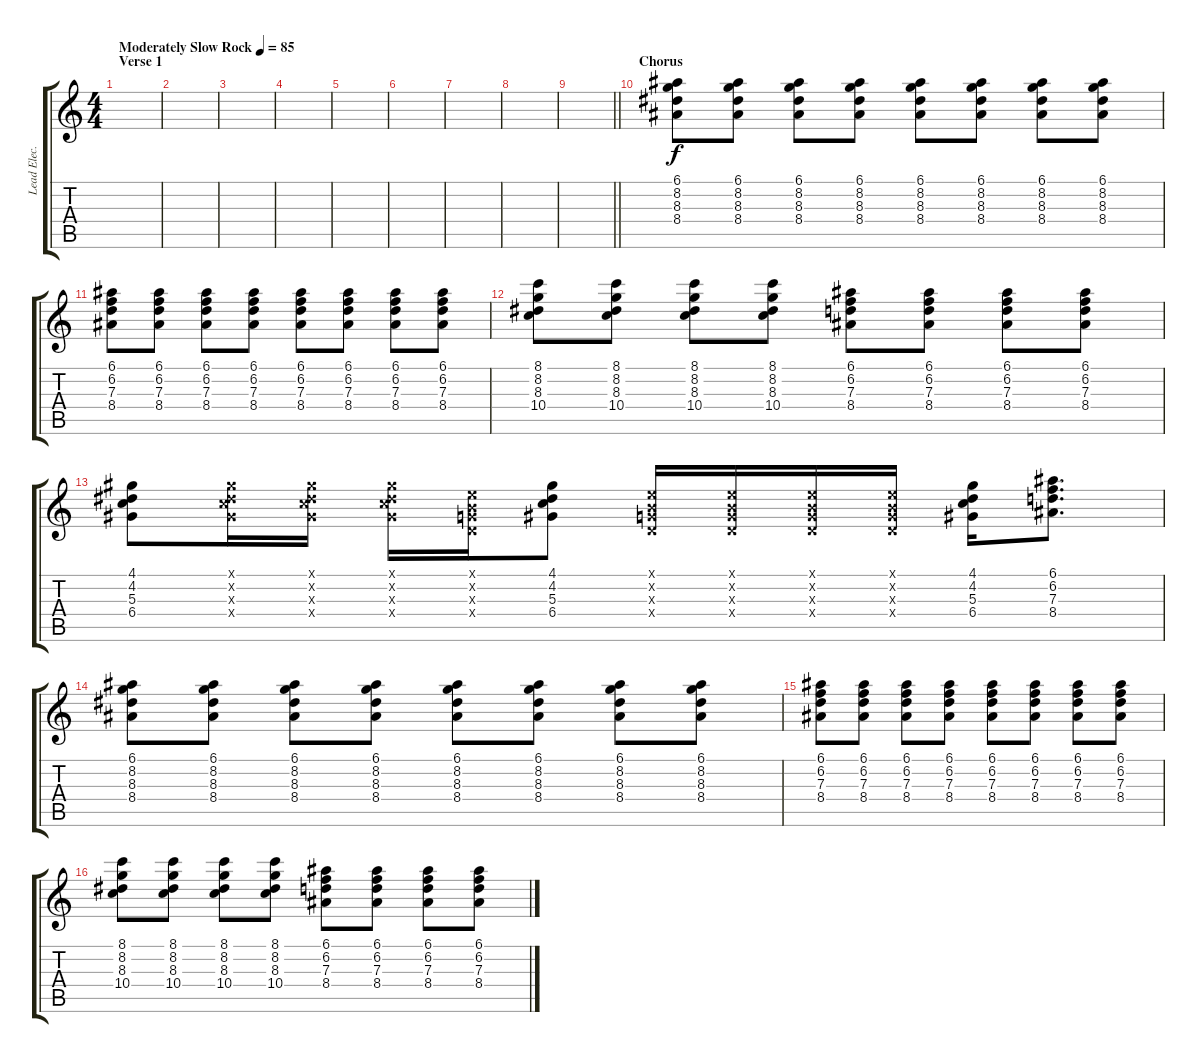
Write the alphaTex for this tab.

\track ("Lead Elec." "Lead Elec.") {instrument overdrivenguitar}
\staff {score tabs}
\tuning (E4 B3 G3 D3 A2 E2) {hide}
\ts (4 4)
\section ("" "Verse 1")
\tempo (85 "Moderately Slow Rock")
\clef g2
\ks c
|
|
|
|
|
|
|
|
\barLineRight lightlight
|
\section ("" "Chorus ")
(6.1 8.2 8.3 8.4).8 (6.1 8.2 8.3 8.4).8 (6.1 8.2 8.3 8.4).8 (6.1 8.2 8.3 8.4).8 (6.1 8.2 8.3 8.4).8 (6.1 8.2 8.3 8.4).8 (6.1 8.2 8.3 8.4).8 (6.1 8.2 8.3 8.4).8 |
(6.1 6.2 7.3 8.4).8 (6.1 6.2 7.3 8.4).8 (6.1 6.2 7.3 8.4).8 (6.1 6.2 7.3 8.4).8 (6.1 6.2 7.3 8.4).8 (6.1 6.2 7.3 8.4).8 (6.1 6.2 7.3 8.4).8 (6.1 6.2 7.3 8.4).8 |
(8.1 8.2 8.3 10.4).8 (8.1 8.2 8.3 10.4).8 (8.1 8.2 8.3 10.4).8 (8.1 8.2 8.3 10.4).8 (6.1 6.2 7.3 8.4).8 (6.1 6.2 7.3 8.4).8 (6.1 6.2 7.3 8.4).8 (6.1 6.2 7.3 8.4).8 |
(4.1 4.2 5.3 6.4).8 (4.1{x} 4.2{x} 5.3{x} 6.4{x}).16 (4.1{x} 4.2{x} 5.3{x} 6.4{x}).16 (4.1{x} 4.2{x} 5.3{x} 6.4{x}).16 (0.1{x} 0.2{x} 0.3{x} 0.4{x}).16 (4.1 4.2 5.3 6.4).8 (0.1{x} 0.2{x} 0.3{x} 0.4{x}).16 (0.1{x} 0.2{x} 0.3{x} 0.4{x}).16 (0.1{x} 0.2{x} 0.3{x} 0.4{x}).16 (0.1{x} 0.2{x} 0.3{x} 0.4{x}).16 (4.1 4.2 5.3 6.4).16 (6.1 6.2 7.3 8.4).8{d} |
(6.1 8.2 8.3 8.4).8 (6.1 8.2 8.3 8.4).8 (6.1 8.2 8.3 8.4).8 (6.1 8.2 8.3 8.4).8 (6.1 8.2 8.3 8.4).8 (6.1 8.2 8.3 8.4).8 (6.1 8.2 8.3 8.4).8 (6.1 8.2 8.3 8.4).8 |
(6.1 6.2 7.3 8.4).8 (6.1 6.2 7.3 8.4).8 (6.1 6.2 7.3 8.4).8 (6.1 6.2 7.3 8.4).8 (6.1 6.2 7.3 8.4).8 (6.1 6.2 7.3 8.4).8 (6.1 6.2 7.3 8.4).8 (6.1 6.2 7.3 8.4).8 |
(8.1 8.2 8.3 10.4).8 (8.1 8.2 8.3 10.4).8 (8.1 8.2 8.3 10.4).8 (8.1 8.2 8.3 10.4).8 (6.1 6.2 7.3 8.4).8 (6.1 6.2 7.3 8.4).8 (6.1 6.2 7.3 8.4).8 (6.1 6.2 7.3 8.4).8
